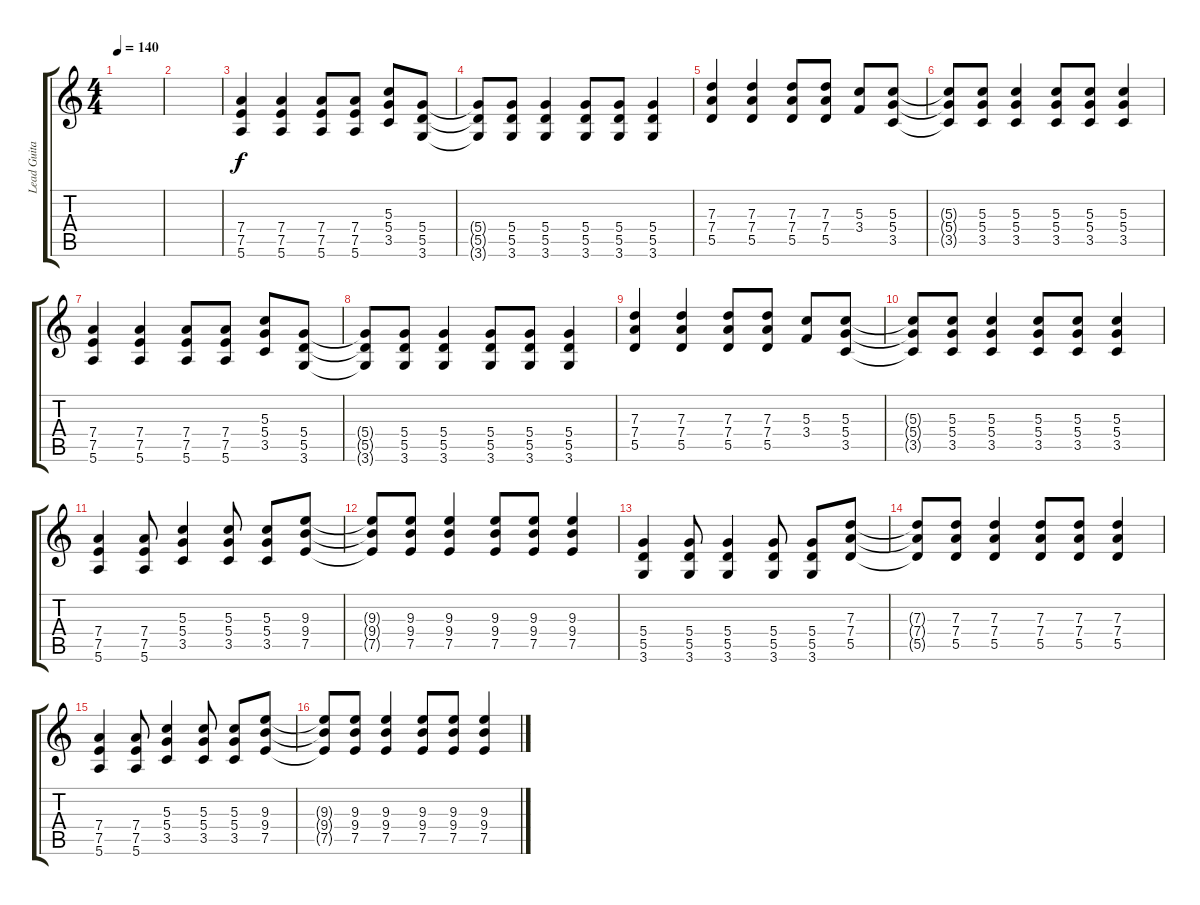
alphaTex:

\track ("Lead Guitar (Noodles Wasserman)" "Lead Guita") {instrument distortionguitar}
\staff {score tabs}
\tuning (E4 B3 G3 D3 A2 E2) {hide}
\ts (4 4)
\tempo 140
\clef g2
\ks c
|
|
(7.4 7.5 5.6).4 (7.4 7.5 5.6).4 (7.4 7.5 5.6).8 (7.4 7.5 5.6).8 (5.3 5.4 3.5).8 (5.4 5.5 3.6).8 |
(5.4{t} 5.5{t} 3.6{t}).8 (5.4 5.5 3.6).8 (5.4 5.5 3.6).4 (5.4 5.5 3.6).8 (5.4 5.5 3.6).8 (5.4 5.5 3.6).4 |
(7.3 7.4 5.5).4 (7.3 7.4 5.5).4 (7.3 7.4 5.5).8 (7.3 7.4 5.5).8 (5.3 3.4).8 (5.3 5.4 3.5).8 |
(5.3{t} 5.4{t} 3.5{t}).8 (5.3 5.4 3.5).8 (5.3 5.4 3.5).4 (5.3 5.4 3.5).8 (5.3 5.4 3.5).8 (5.3 5.4 3.5).4 |
(7.4 7.5 5.6).4 (7.4 7.5 5.6).4 (7.4 7.5 5.6).8 (7.4 7.5 5.6).8 (5.3 5.4 3.5).8 (5.4 5.5 3.6).8 |
(5.4{t} 5.5{t} 3.6{t}).8 (5.4 5.5 3.6).8 (5.4 5.5 3.6).4 (5.4 5.5 3.6).8 (5.4 5.5 3.6).8 (5.4 5.5 3.6).4 |
(7.3 7.4 5.5).4 (7.3 7.4 5.5).4 (7.3 7.4 5.5).8 (7.3 7.4 5.5).8 (5.3 3.4).8 (5.3 5.4 3.5).8 |
(5.3{t} 5.4{t} 3.5{t}).8 (5.3 5.4 3.5).8 (5.3 5.4 3.5).4 (5.3 5.4 3.5).8 (5.3 5.4 3.5).8 (5.3 5.4 3.5).4 |
(7.4 7.5 5.6).4 (7.4 7.5 5.6).8 (5.3 5.4 3.5).4 (5.3 5.4 3.5).8 (5.3 5.4 3.5).8 (9.3 9.4 7.5).8 |
(9.3{t} 9.4{t} 7.5{t}).8 (9.3 9.4 7.5).8 (9.3 9.4 7.5).4 (9.3 9.4 7.5).8 (9.3 9.4 7.5).8 (9.3 9.4 7.5).4 |
(5.4 5.5 3.6).4 (5.4 5.5 3.6).8 (5.4 5.5 3.6).4 (5.4 5.5 3.6).8 (5.4 5.5 3.6).8 (7.3 7.4 5.5).8 |
(7.3{t} 7.4{t} 5.5{t}).8 (7.3 7.4 5.5).8 (7.3 7.4 5.5).4 (7.3 7.4 5.5).8 (7.3 7.4 5.5).8 (7.3 7.4 5.5).4 |
(7.4 7.5 5.6).4 (7.4 7.5 5.6).8 (5.3 5.4 3.5).4 (5.3 5.4 3.5).8 (5.3 5.4 3.5).8 (9.3 9.4 7.5).8 |
(9.3{t} 9.4{t} 7.5{t}).8 (9.3 9.4 7.5).8 (9.3 9.4 7.5).4 (9.3 9.4 7.5).8 (9.3 9.4 7.5).8 (9.3 9.4 7.5).4
